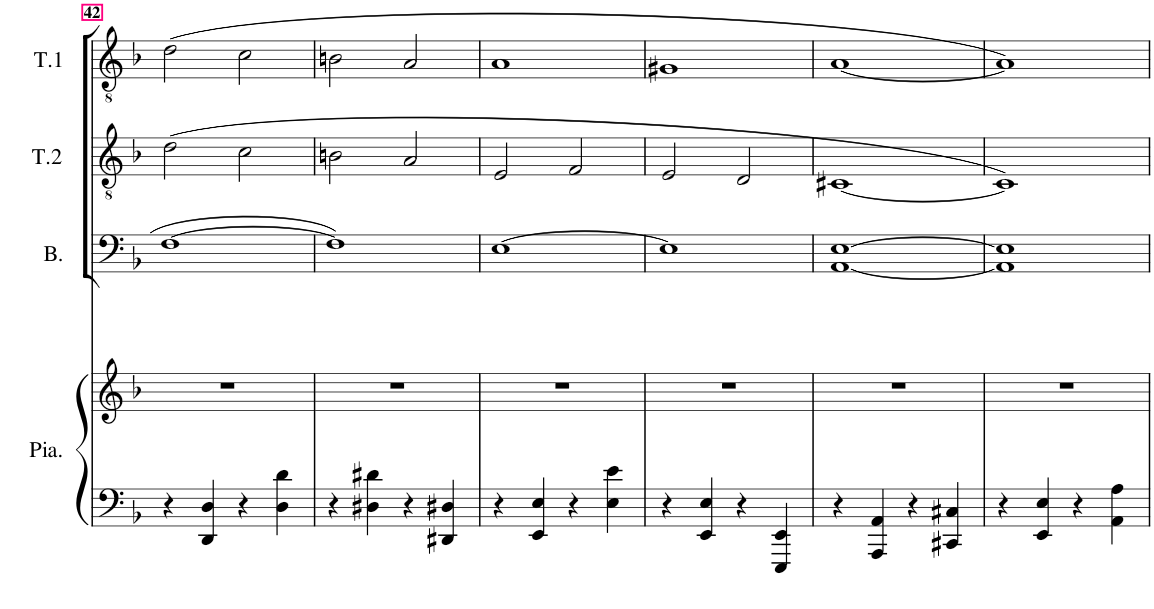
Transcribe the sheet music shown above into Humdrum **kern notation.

**kern	**kern	**kern	**kern
*part4	*part3	*part2	*part1
*staff4	*staff3	*staff2	*staff1
*I"Piano	*I"Basse	*I"Ténor 2	*I"Ténor 1
*I'Pia.	*I'B.	*I'T.2	*I'T.1
!!LO:PB:g=z
*clefF4	*clefF4	*clefGv2	*clefGv2
*k[b-]	*k[b-]	*k[b-]	*k[b-]
*M2/2	*M2/2	*M2/2	*M2/2
*met(c|)	*met(c|)	*met(c|)	*met(c|)
=42	=42	=42	=42
4r	[1F	(2d\	(2d\
4DD/ 4D/	.	.	.
4r	.	2c\	2c\
4D\ 4d\	.	.	.
=43	=43	=43	=43
4r	1F]	2Bn\	2Bn\
4D#X\ 4d#X\	.	.	.
4r	.	2A/	2A/
4DD#X/ 4D#X/	.	.	.
=44	=44	=44	=44
4r	[1E	2E/	1A
4EE/ 4E/	.	.	.
4r	.	2F/	.
4E\ 4e\	.	.	.
=45	=45	=45	=45
4r	1E]	2E/	1G#X
4EE/ 4E/	.	.	.
4r	.	2D/	.
4EEE/ 4EE/	.	.	.
=46	=46	=46	=46
4r	[1AA [1E	[1C#X	[1A
4AAA/ 4AA/	.	.	.
4r	.	.	.
4CC#X/ 4C#X/	.	.	.
=47	=47	=47	=47
4r	1AA] 1E]	1C#])	1A])
4EE/ 4E/	.	.	.
4r	.	.	.
4AA\ 4A\	.	.	.
=	=	=	=
*-	*-	*-	*-
